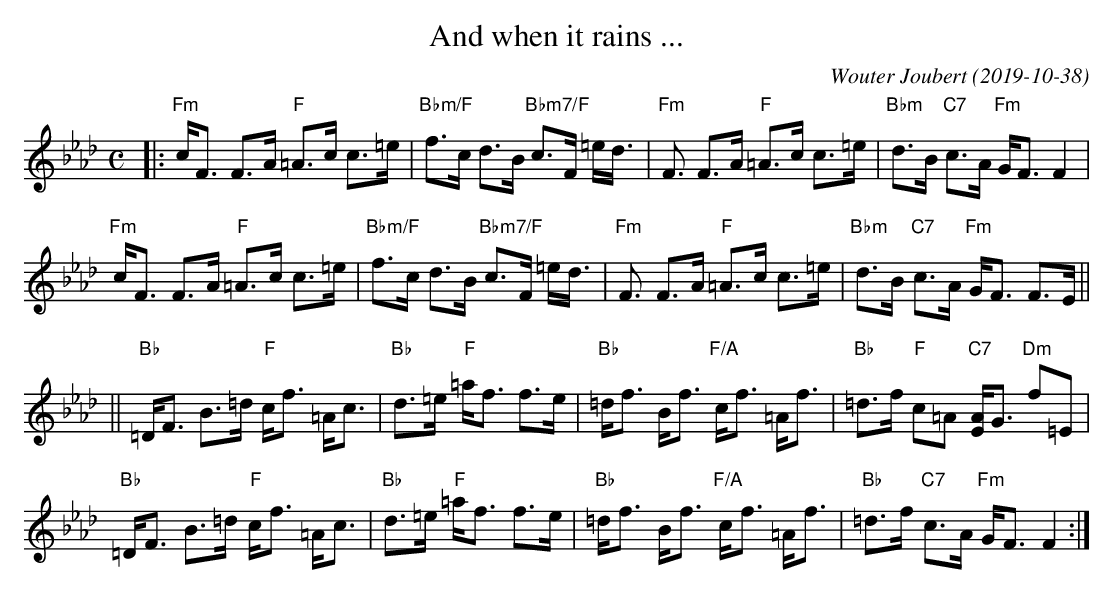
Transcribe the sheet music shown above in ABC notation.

X:1
T: And when it rains ...
C: Wouter Joubert (2019-10-38)
M: C
L: 1/8
K: Fm
|:\
"Fm"c<F F>A "F"=A>c c>=e | "Bbm/F"f>c d>B "Bbm7/F"c>F =e<d | "Fm"<F F>A "F"=A>c c>=e | "Bbm"d>B "C7"c>A "Fm"G<F F2 |
"Fm"c<F F>A "F"=A>c c>=e | "Bbm/F"f>c d>B "Bbm7/F"c>F =e<d | "Fm"<F F>A "F"=A>c c>=e | "Bbm"d>B "C7"c>A "Fm"G<F F>E ||
||\
"Bb"=D<F B>=d "F"c<f =A<c | "Bb"-d>=e "F"=a<f f>e | "Bb"=d<f B<f "F/A" c<f =A<f | "Bb"=d>f "F"c=A "C7"[AE]<G "Dm"f=E |
"Bb"=D<F B>=d "F"c<f =A<c | "Bb"-d>=e "F"=a<f f>e | "Bb"=d<f B<f "F/A" c<f =A<f | "Bb"=d>f "C7"c>A "Fm"G<F F2 :|
